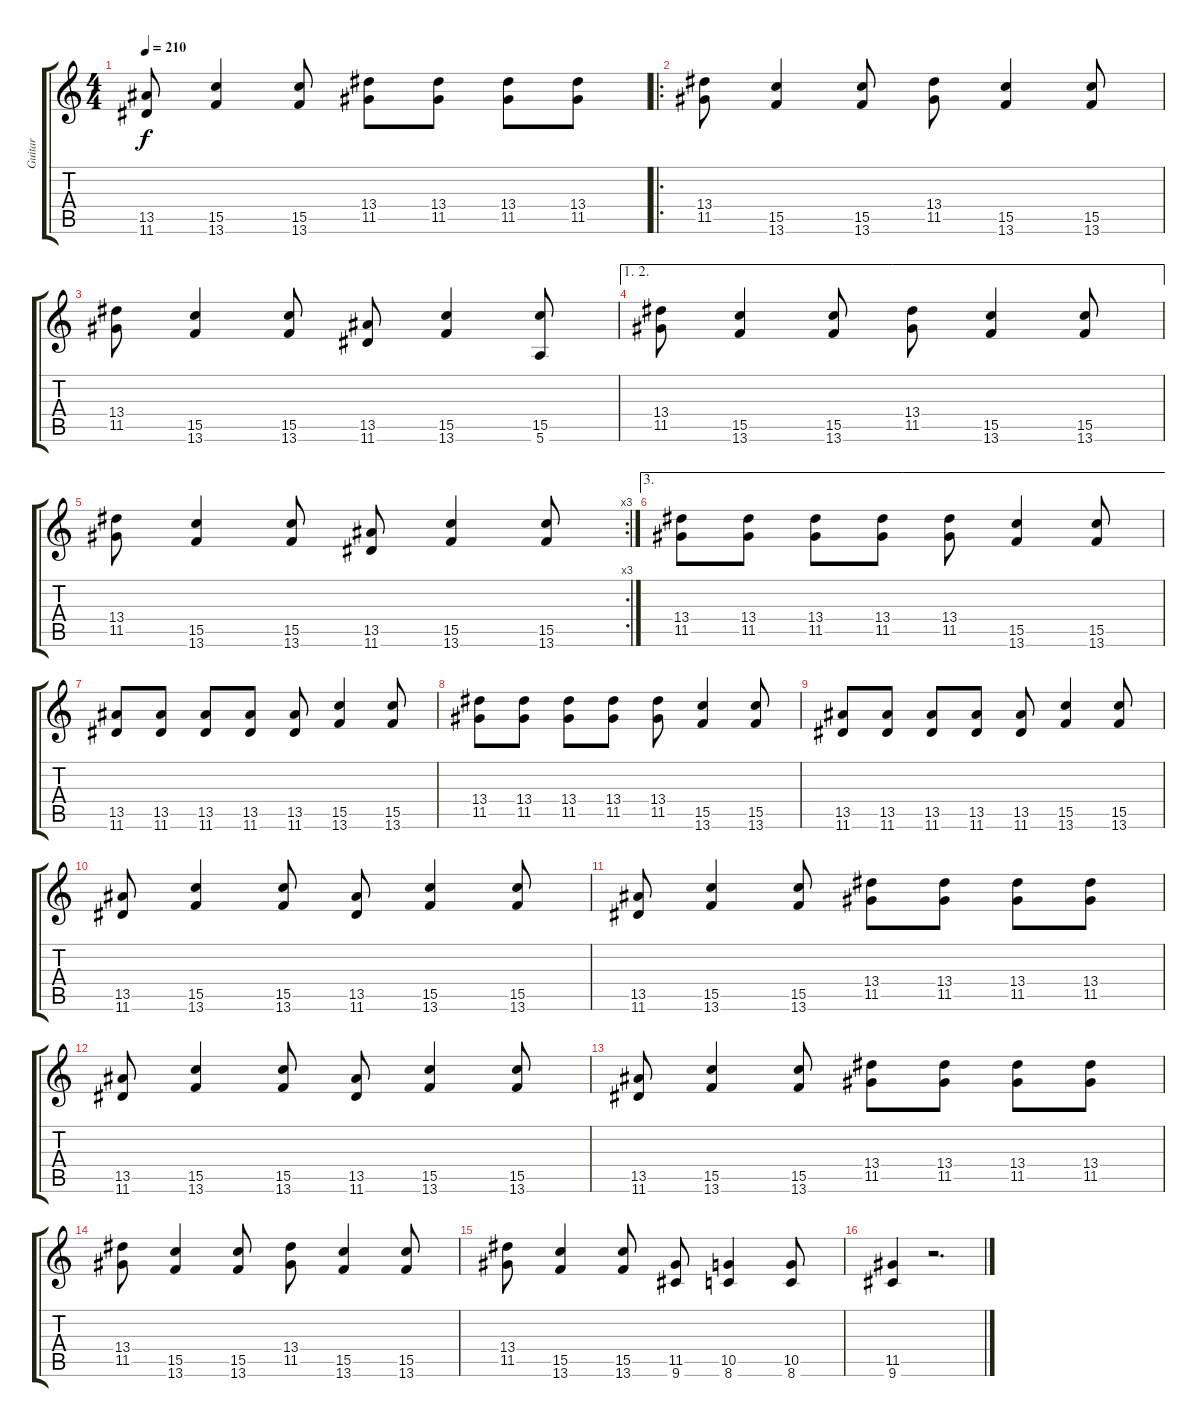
\track ("Guitar" "Guitar") {instrument overdrivenguitar}
\staff {score tabs}
\tuning (E4 B3 G3 D3 A2 E2) {hide}
\ts (4 4)
\tempo 210
\clef g2
\ks c
(13.5 11.6).8{dy f} (15.5 13.6).4 (15.5 13.6).8 (13.4 11.5).8 (13.4 11.5).8 (13.4 11.5).8 (13.4 11.5).8 |
\ro
(13.4 11.5).8 (15.5 13.6).4 (15.5 13.6).8 (13.4 11.5).8 (15.5 13.6).4 (15.5 13.6).8 |
(13.4 11.5).8 (15.5 13.6).4 (15.5 13.6).8 (13.5 11.6).8 (15.5 13.6).4 (15.5 5.6).8 |
\ae (1 2)
(13.4 11.5).8 (15.5 13.6).4 (15.5 13.6).8 (13.4 11.5).8 (15.5 13.6).4 (15.5 13.6).8 |
\rc 3
(13.4 11.5).8 (15.5 13.6).4 (15.5 13.6).8 (13.5 11.6).8 (15.5 13.6).4 (15.5 13.6).8 |
\ae 3
(13.4 11.5).8 (13.4 11.5).8 (13.4 11.5).8 (13.4 11.5).8 (13.4 11.5).8 (15.5 13.6).4 (15.5 13.6).8 |
(13.5 11.6).8 (13.5 11.6).8 (13.5 11.6).8 (13.5 11.6).8 (13.5 11.6).8 (15.5 13.6).4 (15.5 13.6).8 |
(13.4 11.5).8 (13.4 11.5).8 (13.4 11.5).8 (13.4 11.5).8 (13.4 11.5).8 (15.5 13.6).4 (15.5 13.6).8 |
(13.5 11.6).8 (13.5 11.6).8 (13.5 11.6).8 (13.5 11.6).8 (13.5 11.6).8 (15.5 13.6).4 (15.5 13.6).8 |
(13.5 11.6).8 (15.5 13.6).4 (15.5 13.6).8 (13.5 11.6).8 (15.5 13.6).4 (15.5 13.6).8 |
(13.5 11.6).8 (15.5 13.6).4 (15.5 13.6).8 (13.4 11.5).8 (13.4 11.5).8 (13.4 11.5).8 (13.4 11.5).8 |
(13.5 11.6).8 (15.5 13.6).4 (15.5 13.6).8 (13.5 11.6).8 (15.5 13.6).4 (15.5 13.6).8 |
(13.5 11.6).8 (15.5 13.6).4 (15.5 13.6).8 (13.4 11.5).8 (13.4 11.5).8 (13.4 11.5).8 (13.4 11.5).8 |
(13.4 11.5).8 (15.5 13.6).4 (15.5 13.6).8 (13.4 11.5).8 (15.5 13.6).4 (15.5 13.6).8 |
(13.4 11.5).8 (15.5 13.6).4 (15.5 13.6).8 (11.5 9.6).8 (10.5 8.6).4 (10.5 8.6).8 |
(11.5 9.6).4 r.2{d}
